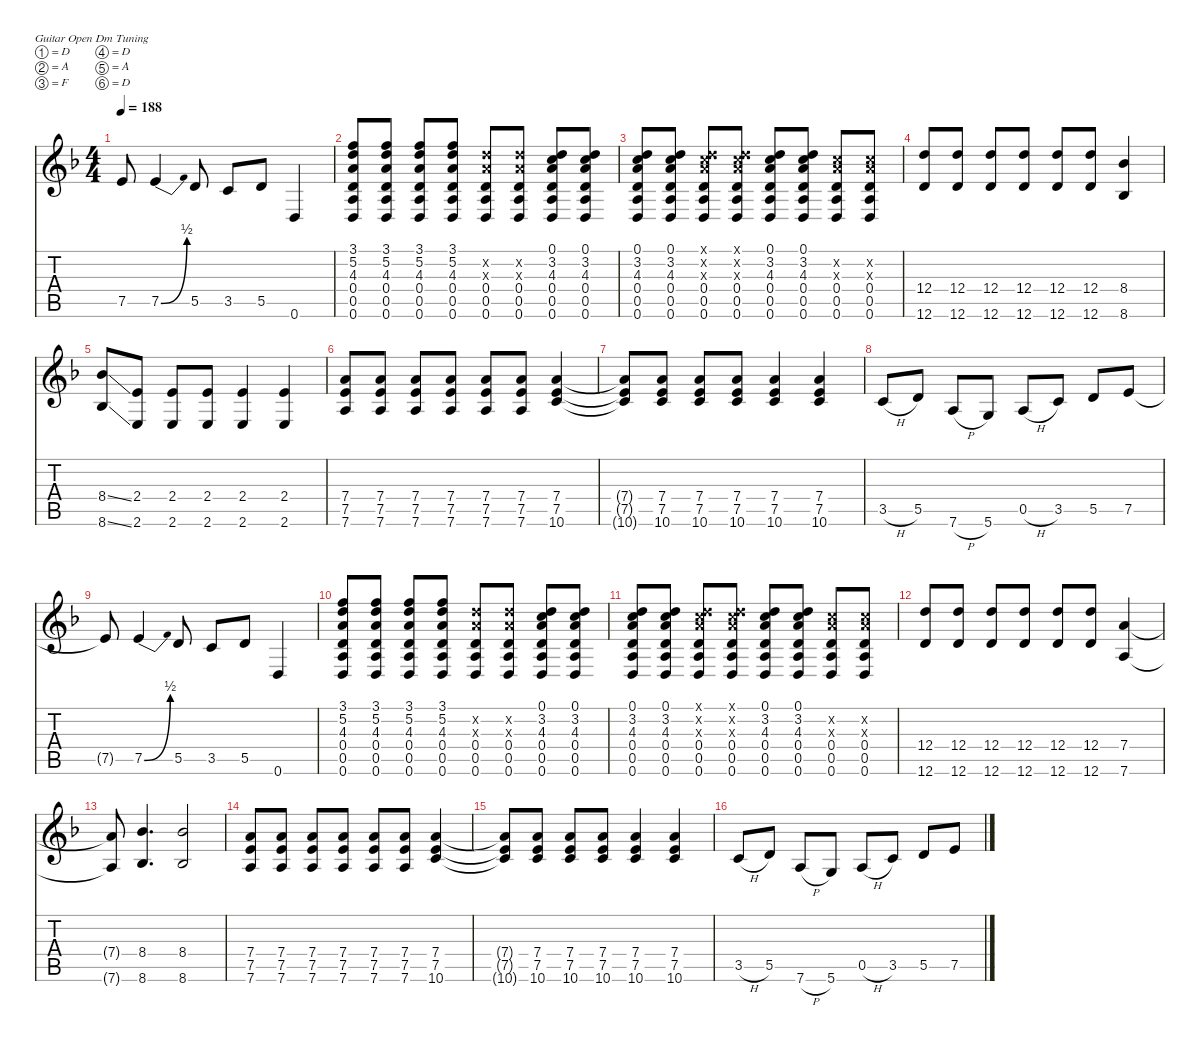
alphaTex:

\defaultSystemsLayout 4
\hideDynamics
\bracketExtendMode nobrackets
\singleTrackTrackNamePolicy hidden
\multiTrackTrackNamePolicy hidden
\firstSystemTrackNameMode fullname
\firstSystemTrackNameOrientation horizontal
\otherSystemsTrackNameOrientation horizontal
\track ("Mikael Akerfeldt" "dist.guit.") {defaultSystemsLayout 4 instrument distortionguitar}
\staff {score tabs}
\tuning (D4 A3 F3 D3 A2 D2)
\ts (4 4)
\tempo 188
\clef g2
\ks dminor
7.5{t acc forcenatural}.8{dy f beam Up} 7.5{be (bend 0 0 22.999999199999998 2) acc forcenatural}.4{beam Up} 5.5{acc forcenatural}.8{beam Up} 3.5{acc forcenatural}.8{beam Up} 5.5{acc forcenatural}.8{beam Up} 0.6{acc forcenatural}.4{beam Up} |
(3.1{acc forcenatural} 5.2{acc forcenatural} 4.3{acc forcenatural} 0.4{acc forcenatural} 0.5{acc forcenatural} 0.6{acc forcenatural}).8{beam Up} (3.1{acc forcenatural} 5.2{acc forcenatural} 4.3{acc forcenatural} 0.4{acc forcenatural} 0.5{acc forcenatural} 0.6{acc forcenatural}).8{beam Up} (3.1{acc forcenatural} 5.2{acc forcenatural} 4.3{acc forcenatural} 0.4{acc forcenatural} 0.5{acc forcenatural} 0.6{acc forcenatural}).8{beam Up} (3.1{acc forcenatural} 5.2{acc forcenatural} 4.3{acc forcenatural} 0.4{acc forcenatural} 0.5{acc forcenatural} 0.6{acc forcenatural}).8{beam Up} (5.2{x acc forcenatural} 4.3{x acc forcenatural} 0.4{acc forcenatural} 0.5{acc forcenatural} 0.6{acc forcenatural}).8{beam Up} (5.2{x acc forcenatural} 4.3{x acc forcenatural} 0.4{acc forcenatural} 0.5{acc forcenatural} 0.6{acc forcenatural}).8{beam Up} (0.1{acc forcenatural} 3.2{acc forcenatural} 4.3{acc forcenatural} 0.4{acc forcenatural} 0.5{acc forcenatural} 0.6{acc forcenatural}).8{beam Up} (0.1{acc forcenatural} 3.2{acc forcenatural} 4.3{acc forcenatural} 0.4{acc forcenatural} 0.5{acc forcenatural} 0.6{acc forcenatural}).8{beam Up} |
(0.1{acc forcenatural} 3.2{acc forcenatural} 4.3{acc forcenatural} 0.4{acc forcenatural} 0.5{acc forcenatural} 0.6{acc forcenatural}).8{beam Up} (0.1{acc forcenatural} 3.2{acc forcenatural} 4.3{acc forcenatural} 0.4{acc forcenatural} 0.5{acc forcenatural} 0.6{acc forcenatural}).8{beam Up} (0.1{x acc forcenatural} 3.2{x acc forcenatural} 4.3{x acc forcenatural} 0.4{acc forcenatural} 0.5{acc forcenatural} 0.6{acc forcenatural}).8{beam Up} (0.1{x acc forcenatural} 3.2{x acc forcenatural} 4.3{x acc forcenatural} 0.4{acc forcenatural} 0.5{acc forcenatural} 0.6{acc forcenatural}).8{beam Up} (0.1{acc forcenatural} 3.2{acc forcenatural} 4.3{acc forcenatural} 0.4{acc forcenatural} 0.5{acc forcenatural} 0.6{acc forcenatural}).8{beam Up} (0.1{acc forcenatural} 3.2{acc forcenatural} 4.3{acc forcenatural} 0.4{acc forcenatural} 0.5{acc forcenatural} 0.6{acc forcenatural}).8{beam Up} (3.2{x acc forcenatural} 4.3{x acc forcenatural} 0.4{acc forcenatural} 0.5{acc forcenatural} 0.6{acc forcenatural}).8{beam Up} (3.2{x acc forcenatural} 4.3{x acc forcenatural} 0.4{acc forcenatural} 0.5{acc forcenatural} 0.6{acc forcenatural}).8{beam Up} |
(12.4{acc forcenatural} 12.6{acc forcenatural}).8{beam Up} (12.4{acc forcenatural} 12.6{acc forcenatural}).8{beam Up} (12.4{acc forcenatural} 12.6{acc forcenatural}).8{beam Up} (12.4{acc forcenatural} 12.6{acc forcenatural}).8{beam Up} (12.4{acc forcenatural} 12.6{acc forcenatural}).8{beam Up} (12.4{acc forcenatural} 12.6{acc forcenatural}).8{beam Up} (8.4{acc b} 8.6{acc b}).4{beam Up} |
(8.4{ss acc b} 8.6{ss acc b}).8{beam Up} (2.4{acc forcenatural} 2.6{acc forcenatural}).8{beam Up} (2.4{acc forcenatural} 2.6{acc forcenatural}).8{beam Up} (2.4{acc forcenatural} 2.6{acc forcenatural}).8{beam Up} (2.4{acc forcenatural} 2.6{acc forcenatural}).4{beam Up} (2.4{acc forcenatural} 2.6{acc forcenatural}).4{beam Up} |
(7.4{acc forcenatural} 7.5{acc forcenatural} 7.6{acc forcenatural}).8{beam Up} (7.4{acc forcenatural} 7.5{acc forcenatural} 7.6{acc forcenatural}).8{beam Up} (7.4{acc forcenatural} 7.5{acc forcenatural} 7.6{acc forcenatural}).8{beam Up} (7.4{acc forcenatural} 7.5{acc forcenatural} 7.6{acc forcenatural}).8{beam Up} (7.4{acc forcenatural} 7.5{acc forcenatural} 7.6{acc forcenatural}).8{beam Up} (7.4{acc forcenatural} 7.5{acc forcenatural} 7.6{acc forcenatural}).8{beam Up} (7.4{acc forcenatural} 7.5{acc forcenatural} 10.6{acc forcenatural}).4{beam Up} |
(7.4{t acc forcenatural} 7.5{t acc forcenatural} 10.6{t acc forcenatural}).8{beam Up} (7.4{acc forcenatural} 7.5{acc forcenatural} 10.6{acc forcenatural}).8{beam Up} (7.4{acc forcenatural} 7.5{acc forcenatural} 10.6{acc forcenatural}).8{beam Up} (7.4{acc forcenatural} 7.5{acc forcenatural} 10.6{acc forcenatural}).8{beam Up} (7.4{acc forcenatural} 7.5{acc forcenatural} 10.6{acc forcenatural}).4{beam Up} (7.4{acc forcenatural} 7.5{acc forcenatural} 10.6{acc forcenatural}).4{beam Up} |
3.5{h acc forcenatural}.8{beam Up} 5.5{acc forcenatural}.8{beam Up} 7.6{h acc forcenatural}.8{beam Up} 5.6{acc forcenatural}.8{beam Up} 0.5{h acc forcenatural}.8{beam Up} 3.5{acc forcenatural}.8{beam Up} 5.5{acc forcenatural}.8{beam Up} 7.5{acc forcenatural}.8{beam Up} |
7.5{t acc forcenatural}.8{beam Up} 7.5{be (bend 0 0 22.999999199999998 2) acc forcenatural}.4{beam Up} 5.5{acc forcenatural}.8{beam Up} 3.5{acc forcenatural}.8{beam Up} 5.5{acc forcenatural}.8{beam Up} 0.6{acc forcenatural}.4{beam Up} |
(3.1{acc forcenatural} 5.2{acc forcenatural} 4.3{acc forcenatural} 0.4{acc forcenatural} 0.5{acc forcenatural} 0.6{acc forcenatural}).8{beam Up} (3.1{acc forcenatural} 5.2{acc forcenatural} 4.3{acc forcenatural} 0.4{acc forcenatural} 0.5{acc forcenatural} 0.6{acc forcenatural}).8{beam Up} (3.1{acc forcenatural} 5.2{acc forcenatural} 4.3{acc forcenatural} 0.4{acc forcenatural} 0.5{acc forcenatural} 0.6{acc forcenatural}).8{beam Up} (3.1{acc forcenatural} 5.2{acc forcenatural} 4.3{acc forcenatural} 0.4{acc forcenatural} 0.5{acc forcenatural} 0.6{acc forcenatural}).8{beam Up} (5.2{x acc forcenatural} 4.3{x acc forcenatural} 0.4{acc forcenatural} 0.5{acc forcenatural} 0.6{acc forcenatural}).8{beam Up} (5.2{x acc forcenatural} 4.3{x acc forcenatural} 0.4{acc forcenatural} 0.5{acc forcenatural} 0.6{acc forcenatural}).8{beam Up} (0.1{acc forcenatural} 3.2{acc forcenatural} 4.3{acc forcenatural} 0.4{acc forcenatural} 0.5{acc forcenatural} 0.6{acc forcenatural}).8{beam Up} (0.1{acc forcenatural} 3.2{acc forcenatural} 4.3{acc forcenatural} 0.4{acc forcenatural} 0.5{acc forcenatural} 0.6{acc forcenatural}).8{beam Up} |
(0.1{acc forcenatural} 3.2{acc forcenatural} 4.3{acc forcenatural} 0.4{acc forcenatural} 0.5{acc forcenatural} 0.6{acc forcenatural}).8{beam Up} (0.1{acc forcenatural} 3.2{acc forcenatural} 4.3{acc forcenatural} 0.4{acc forcenatural} 0.5{acc forcenatural} 0.6{acc forcenatural}).8{beam Up} (0.1{x acc forcenatural} 3.2{x acc forcenatural} 4.3{x acc forcenatural} 0.4{acc forcenatural} 0.5{acc forcenatural} 0.6{acc forcenatural}).8{beam Up} (0.1{x acc forcenatural} 3.2{x acc forcenatural} 4.3{x acc forcenatural} 0.4{acc forcenatural} 0.5{acc forcenatural} 0.6{acc forcenatural}).8{beam Up} (0.1{acc forcenatural} 3.2{acc forcenatural} 4.3{acc forcenatural} 0.4{acc forcenatural} 0.5{acc forcenatural} 0.6{acc forcenatural}).8{beam Up} (0.1{acc forcenatural} 3.2{acc forcenatural} 4.3{acc forcenatural} 0.4{acc forcenatural} 0.5{acc forcenatural} 0.6{acc forcenatural}).8{beam Up} (3.2{x acc forcenatural} 4.3{x acc forcenatural} 0.4{acc forcenatural} 0.5{acc forcenatural} 0.6{acc forcenatural}).8{beam Up} (3.2{x acc forcenatural} 4.3{x acc forcenatural} 0.4{acc forcenatural} 0.5{acc forcenatural} 0.6{acc forcenatural}).8{beam Up} |
(12.4{acc forcenatural} 12.6{acc forcenatural}).8{beam Up} (12.4{acc forcenatural} 12.6{acc forcenatural}).8{beam Up} (12.4{acc forcenatural} 12.6{acc forcenatural}).8{beam Up} (12.4{acc forcenatural} 12.6{acc forcenatural}).8{beam Up} (12.4{acc forcenatural} 12.6{acc forcenatural}).8{beam Up} (12.4{acc forcenatural} 12.6{acc forcenatural}).8{beam Up} (7.4{acc forcenatural} 7.6{acc forcenatural}).4{beam Up} |
(7.4{t acc forcenatural} 7.6{t acc forcenatural}).8{beam Up} (8.4{acc b} 8.6{acc b}).4{d beam Up} (8.4{acc b} 8.6{acc b}).2{beam Up} |
(7.4{acc forcenatural} 7.5{acc forcenatural} 7.6{acc forcenatural}).8{beam Up} (7.4{acc forcenatural} 7.5{acc forcenatural} 7.6{acc forcenatural}).8{beam Up} (7.4{acc forcenatural} 7.5{acc forcenatural} 7.6{acc forcenatural}).8{beam Up} (7.4{acc forcenatural} 7.5{acc forcenatural} 7.6{acc forcenatural}).8{beam Up} (7.4{acc forcenatural} 7.5{acc forcenatural} 7.6{acc forcenatural}).8{beam Up} (7.4{acc forcenatural} 7.5{acc forcenatural} 7.6{acc forcenatural}).8{beam Up} (7.4{acc forcenatural} 7.5{acc forcenatural} 10.6{acc forcenatural}).4{beam Up} |
(7.4{t acc forcenatural} 7.5{t acc forcenatural} 10.6{t acc forcenatural}).8{beam Up} (7.4{acc forcenatural} 7.5{acc forcenatural} 10.6{acc forcenatural}).8{beam Up} (7.4{acc forcenatural} 7.5{acc forcenatural} 10.6{acc forcenatural}).8{beam Up} (7.4{acc forcenatural} 7.5{acc forcenatural} 10.6{acc forcenatural}).8{beam Up} (7.4{acc forcenatural} 7.5{acc forcenatural} 10.6{acc forcenatural}).4{beam Up} (7.4{acc forcenatural} 7.5{acc forcenatural} 10.6{acc forcenatural}).4{beam Up} |
3.5{h acc forcenatural}.8{beam Up} 5.5{acc forcenatural}.8{beam Up} 7.6{h acc forcenatural}.8{beam Up} 5.6{acc forcenatural}.8{beam Up} 0.5{h acc forcenatural}.8{beam Up} 3.5{acc forcenatural}.8{beam Up} 5.5{acc forcenatural}.8{beam Up} 7.5{acc forcenatural}.8{beam Up}
